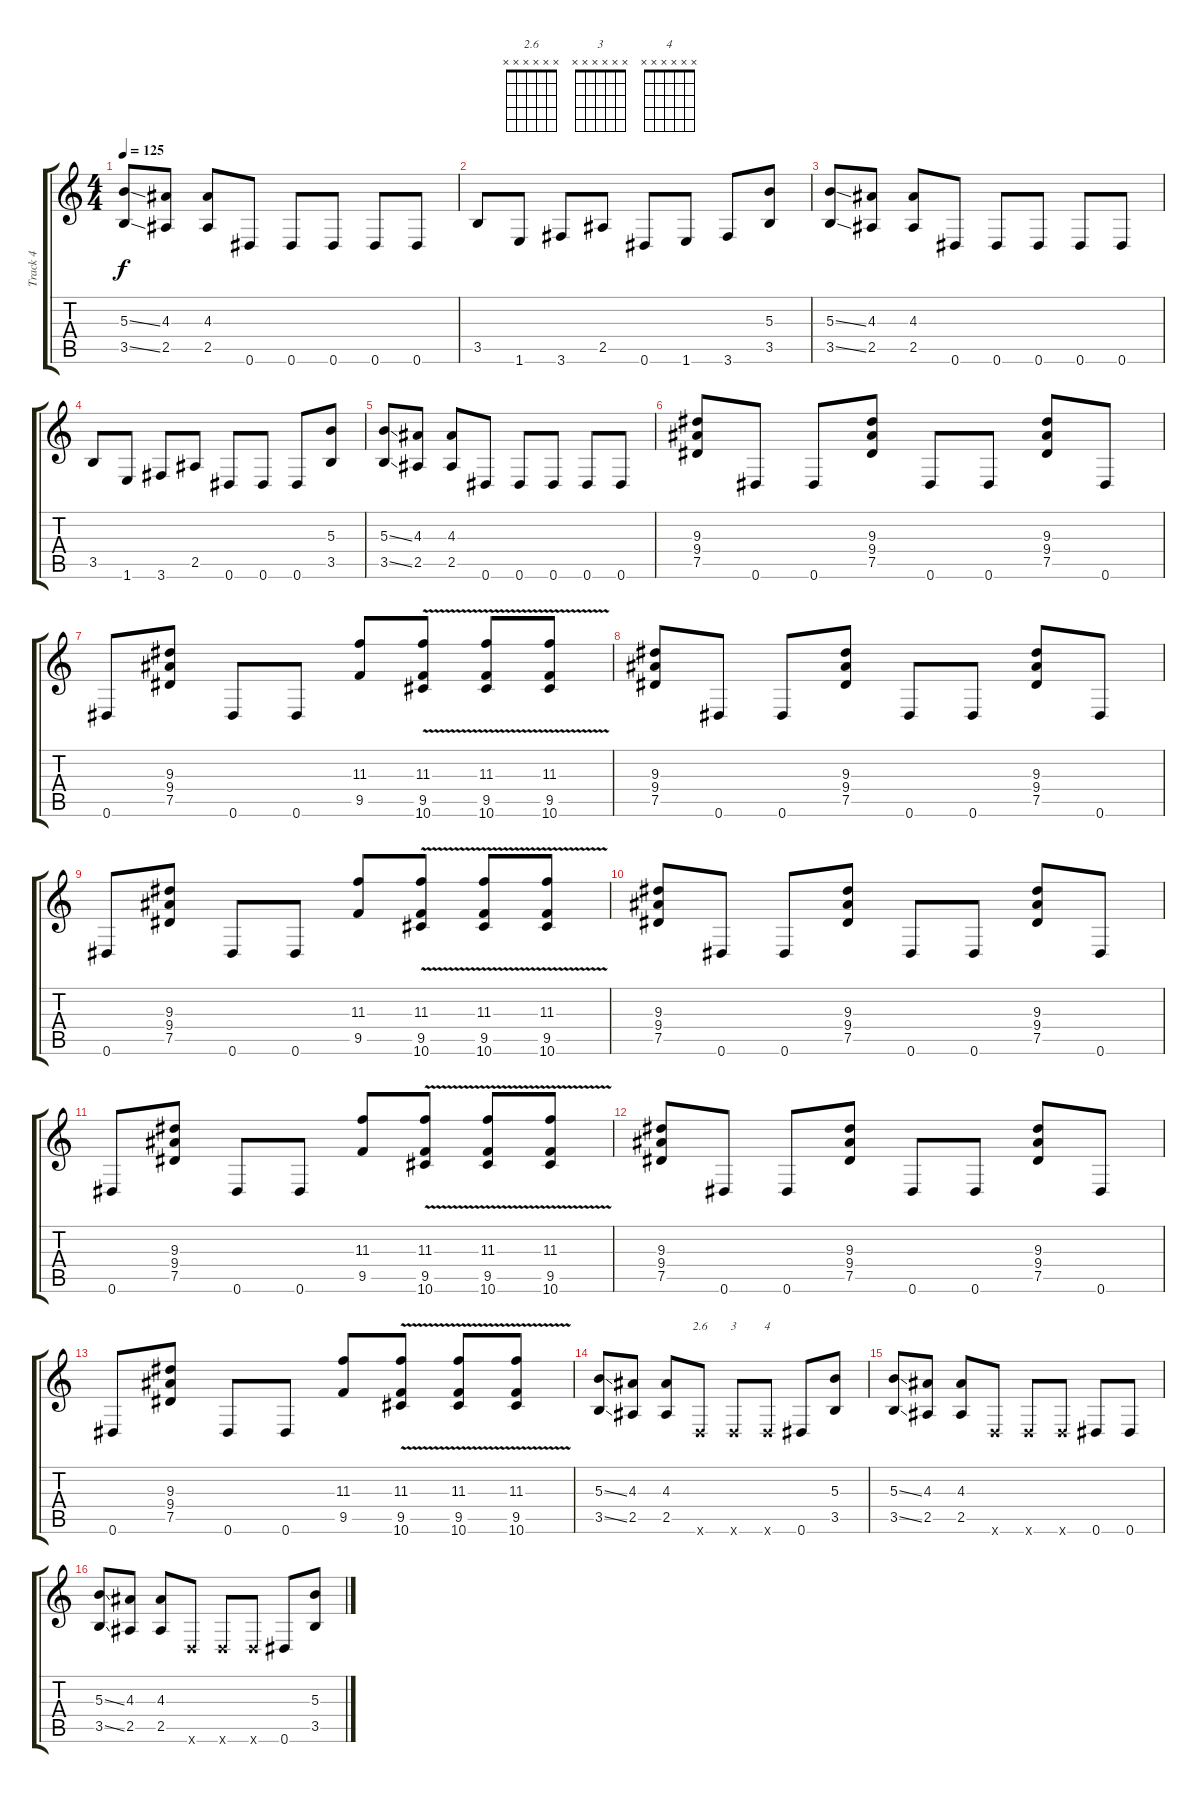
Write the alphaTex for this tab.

\track ("Track 4" "Track 4") {instrument overdrivenguitar}
\staff {score tabs}
\tuning (Eb4 Bb3 Gb3 Db3 Ab2 Eb2) {hide}
\chord ("2.6" x x x x x x)
\chord ("3" x x x x x x)
\chord ("4" x x x x x x)
\ts (4 4)
\tempo 125
\clef g2
\ks c
(5.3{ss} 3.5{ss}).8{dy f} (4.3 2.5).8 (4.3 2.5).8 0.6.8 0.6.8 0.6.8 0.6.8 0.6.8 |
3.5.8 1.6.8 3.6.8 2.5.8 0.6.8 1.6.8 3.6.8 (5.3 3.5).8 |
(5.3{ss} 3.5{ss}).8 (4.3 2.5).8 (4.3 2.5).8 0.6.8 0.6.8 0.6.8 0.6.8 0.6.8 |
3.5.8 1.6.8 3.6.8 2.5.8 0.6.8 0.6.8 0.6.8 (5.3 3.5).8 |
(5.3{ss} 3.5{ss}).8 (4.3 2.5).8 (4.3 2.5).8 0.6.8 0.6.8 0.6.8 0.6.8 0.6.8 |
(9.3 9.4 7.5).8 0.6.8 0.6.8 (9.3 9.4 7.5).8 0.6.8 0.6.8 (9.3 9.4 7.5).8 0.6.8 |
0.6.8 (9.3 9.4 7.5).8 0.6.8 0.6.8 (11.3 9.5).8 (11.3{v} 9.5{v} 10.6{v}).8 (11.3{v} 9.5{v} 10.6{v}).8 (11.3{v} 9.5{v} 10.6{v}).8 |
(9.3 9.4 7.5).8 0.6.8 0.6.8 (9.3 9.4 7.5).8 0.6.8 0.6.8 (9.3 9.4 7.5).8 0.6.8 |
0.6.8 (9.3 9.4 7.5).8 0.6.8 0.6.8 (11.3 9.5).8 (11.3{v} 9.5{v} 10.6{v}).8 (11.3{v} 9.5{v} 10.6{v}).8 (11.3{v} 9.5{v} 10.6{v}).8 |
(9.3 9.4 7.5).8 0.6.8 0.6.8 (9.3 9.4 7.5).8 0.6.8 0.6.8 (9.3 9.4 7.5).8 0.6.8 |
0.6.8 (9.3 9.4 7.5).8 0.6.8 0.6.8 (11.3 9.5).8 (11.3{v} 9.5{v} 10.6{v}).8 (11.3{v} 9.5{v} 10.6{v}).8 (11.3{v} 9.5{v} 10.6{v}).8 |
(9.3 9.4 7.5).8 0.6.8 0.6.8 (9.3 9.4 7.5).8 0.6.8 0.6.8 (9.3 9.4 7.5).8 0.6.8 |
0.6.8 (9.3 9.4 7.5).8 0.6.8 0.6.8 (11.3 9.5).8 (11.3{v} 9.5{v} 10.6{v}).8 (11.3{v} 9.5{v} 10.6{v}).8 (11.3{v} 9.5{v} 10.6{v}).8 |
(5.3{ss} 3.5{ss}).8 (4.3 2.5).8 (4.3 2.5).8 -1.6{x}.8{ch "2.6"} -1.6{x}.8{ch "3"} -1.6{x}.8{ch "4"} 0.6.8 (5.3 3.5).8 |
(5.3{ss} 3.5{ss}).8 (4.3 2.5).8 (4.3 2.5).8 -1.6{x}.8 -1.6{x}.8 -1.6{x}.8 0.6.8 0.6.8 |
(5.3{ss} 3.5{ss}).8 (4.3 2.5).8 (4.3 2.5).8 -1.6{x}.8 -1.6{x}.8 -1.6{x}.8 0.6.8 (5.3 3.5).8
